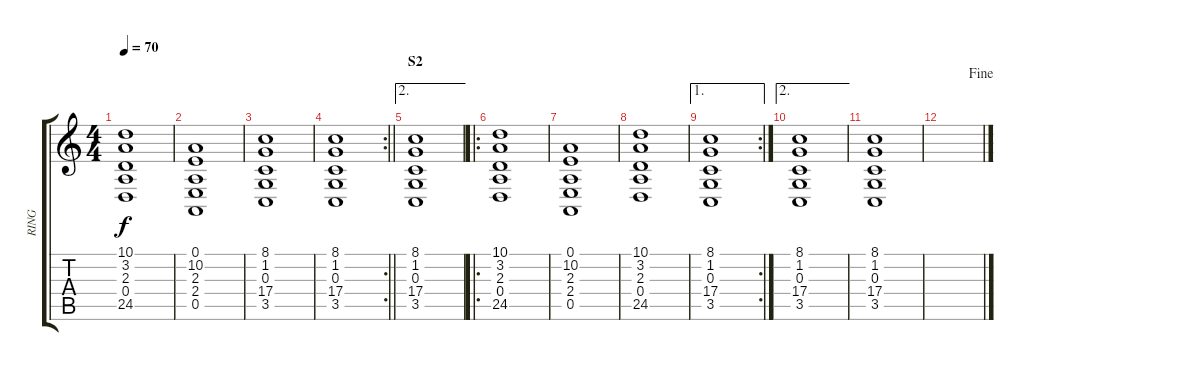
\track ("RING" "RING") {instrument synthstrings2}
\staff {score tabs}
\tuning (E4 B3 G3 D3 A2 E2) {hide}
\ts (4 4)
\tempo 70
\clef g2
\ks c
(10.1 3.2 2.3 0.4 24.5).1{dy f} |
(0.1 10.2 2.3 2.4 0.5).1 |
(8.1 1.2 0.3 17.4 3.5).1 |
\rc 2
\barLineRight lightlight
(8.1 1.2 0.3 17.4 3.5).1 |
\ae 2
\section ("" "S2")
(8.1 1.2 0.3 17.4 3.5).1 |
\ro
(10.1 3.2 2.3 0.4 24.5).1 |
(0.1 10.2 2.3 2.4 0.5).1 |
(10.1 3.2 2.3 0.4 24.5).1 |
\ae 1
\rc 2
(8.1 1.2 0.3 17.4 3.5).1 |
\ae 2
(8.1 1.2 0.3 17.4 3.5).1 |
(8.1 1.2 0.3 17.4 3.5).1 |
\jump fine
